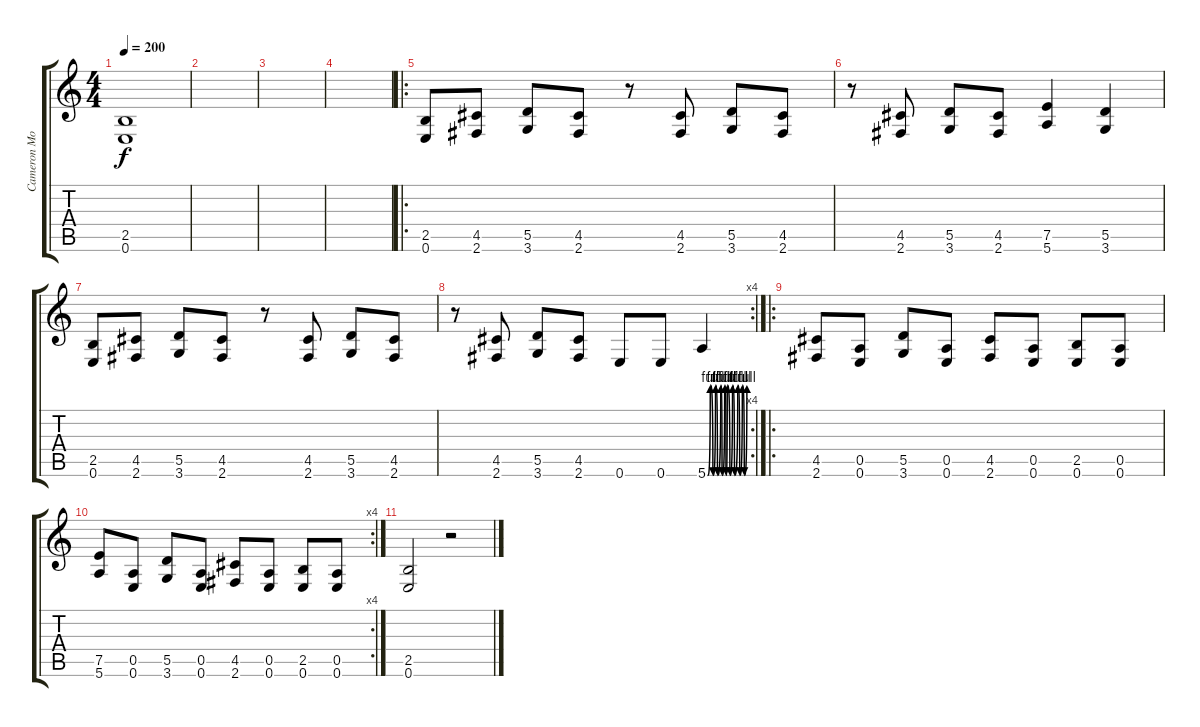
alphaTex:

\track ("Cameron Morrison" "Cameron Mo") {instrument distortionguitar}
\staff {score tabs}
\tuning (E4 B3 G3 D3 A2 E2) {hide}
\ts (4 4)
\tempo 200
\clef g2
\ks c
(2.5{t} 0.6{t}).1{dy f} |
|
|
|
\ro
(2.5 0.6).8{volume 16 instrument distortionguitar} (4.5 2.6).8 (5.5 3.6).8 (4.5 2.6).8 r.8 (4.5 2.6).8 (5.5 3.6).8 (4.5 2.6).8 |
r.8 (4.5 2.6).8 (5.5 3.6).8 (4.5 2.6).8 (7.5 5.6).4 (5.5 3.6).4 |
(2.5 0.6).8{instrument distortionguitar} (4.5 2.6).8 (5.5 3.6).8 (4.5 2.6).8 r.8 (4.5 2.6).8 (5.5 3.6).8 (4.5 2.6).8 |
\rc 4
r.8 (4.5 2.6).8 (5.5 3.6).8 (4.5 2.6).8 0.6.8 0.6.8 5.6{be (custom 0 0 4 4 8 0 12 4 15 0 20 4 22 0 26 4 28 0 30 4 34 0 38 4 41 0 46 4 49 0 53 4 56 0 60 4)}.4{instrument guitarharmonics} |
\ro
(4.5 2.6).8{instrument distortionguitar} (0.5 0.6).8 (5.5 3.6).8 (0.5 0.6).8 (4.5 2.6).8 (0.5 0.6).8 (2.5 0.6).8 (0.5 0.6).8 |
\rc 4
(7.5 5.6).8 (0.5 0.6).8 (5.5 3.6).8 (0.5 0.6).8 (4.5 2.6).8 (0.5 0.6).8 (2.5 0.6).8 (0.5 0.6).8 |
(2.5 0.6).2 r.2
